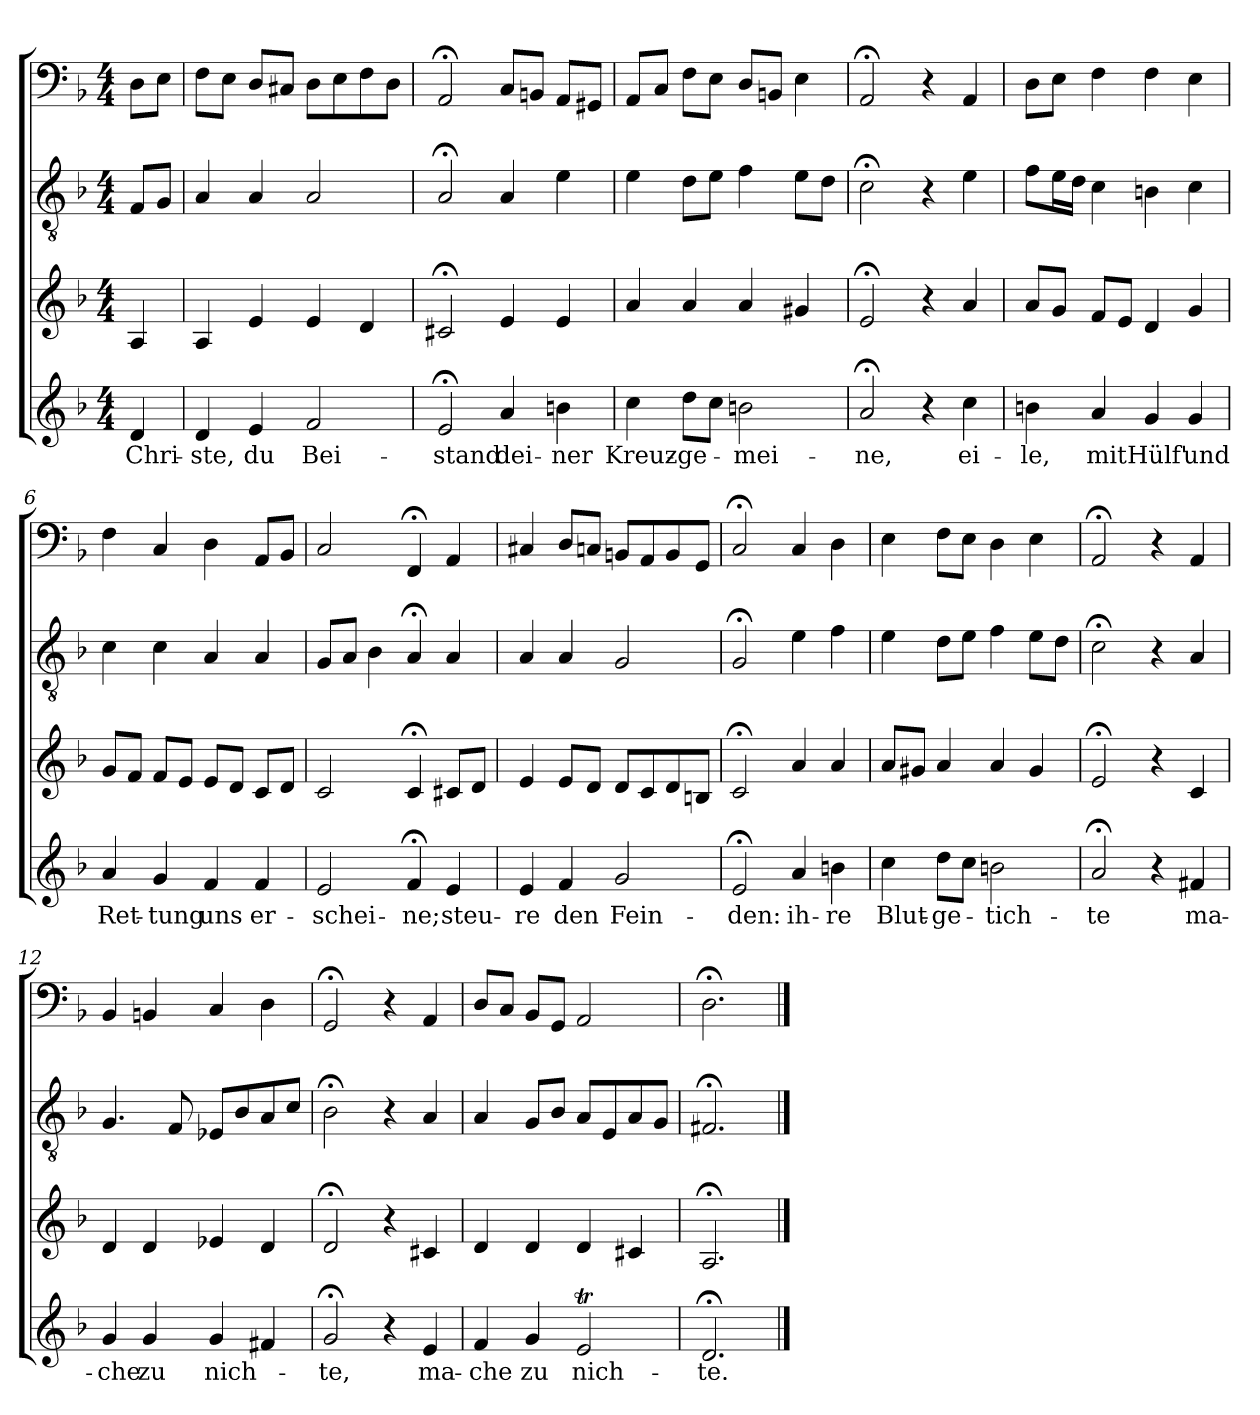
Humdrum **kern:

**kern	**text	**kern	**kern	**kern
*part4	*part4	*part3	*part2	*part1
*staff4	*staff4	*staff3	*staff2	*staff1
*clefG2	*	*clefG2	*clefGv2	*clefF4
*k[b-]	*	*k[b-]	*k[b-]	*k[b-]
*d:	*	*d:	*d:	*d:
*M4/4	*	*M4/4	*M4/4	*M4/4
=	=	=	=	=
4d/	Chri-	4A/	8F/L	8D\L
.	.	.	8G/J	8E\J
=1	=1	=1	=1	=1
4d/	-ste,	4A/	4A/	8F\L
.	.	.	.	8E\J
4e/	du	4e/	4A/	8D/L
.	.	.	.	8C#X/J
2f/	Bei-	4e/	2A/	8D\L
.	.	.	.	8E\
.	.	4d/	.	8F\
.	.	.	.	8D\J
=2	=2	=2	=2	=2
2e;</	-stand	2c#X;</	2A;</	2AA;</
4a/	dei-	4e/	4A/	8C/L
.	.	.	.	8BBn/J
4bn\	-ner	4e/	4e\	8AA/L
.	.	.	.	8GG#X/J
=3	=3	=3	=3	=3
4cc\	Kreuz-	4a/	4e\	8AA/L
.	.	.	.	8C/J
8dd\L	-ge-	4a/	8d\L	8F\L
8cc\J	.	.	8e\J	8E\J
2bn\	-mei-	4a/	4f\	8D/L
.	.	.	.	8BBn/J
.	.	4g#X/	8e\L	4E\
.	.	.	8d\J	.
=4	=4	=4	=4	=4
2a;</	-ne,	2e;</	2c;<\	2AA;</
4r	.	4r	4r	4r
4cc\	ei-	4a/	4e\	4AA/
=5	=5	=5	=5	=5
4bn\	-le,	8a/L	8f\L	8D\L
.	.	8g/J	16e\L	8E\J
.	.	.	16d\JJ	.
4a/	mit	8f/L	4c\	4F\
.	.	8e/J	.	.
4g/	Hülf'	4d/	4Bn\	4F\
4g/	und	4g/	4c\	4E\
=6	=6	=6	=6	=6
4a/	Ret-	8g/L	4c\	4F\
.	.	8f/J	.	.
4g/	-tung	8f/L	4c\	4C/
.	.	8e/J	.	.
4f/	uns	8e/L	4A/	4D\
.	.	8d/J	.	.
4f/	er-	8c/L	4A/	8AA/L
.	.	8d/J	.	8BB-/J
=7	=7	=7	=7	=7
2e/	-schei-	2c/	8G/L	2C/
.	.	.	8A/J	.
.	.	.	4B-\	.
4f;</	-ne;	4c;</	4A;</	4FF;</
4e/	steu-	8c#X/L	4A/	4AA/
.	.	8d/J	.	.
=8	=8	=8	=8	=8
4e/	-re	4e/	4A/	4C#X/
4f/	den	8e/L	4A/	8D/L
.	.	8d/J	.	8Cn/J
2g/	Fein-	8d/L	2G/	8BBn/L
.	.	8c/	.	8AA/
.	.	8d/	.	8BB/
.	.	8Bn/J	.	8GG/J
=9	=9	=9	=9	=9
2e;</	-den:	2c;</	2G;</	2C;</
4a/	ih-	4a/	4e\	4C/
4bn\	-re	4a/	4f\	4D\
=10	=10	=10	=10	=10
4cc\	Blut-	8a/L	4e\	4E\
.	.	8g#X/J	.	.
8dd\L	-ge-	4a/	8d\L	8F\L
8cc\J	.	.	8e\J	8E\J
2bn\	-tich-	4a/	4f\	4D\
.	.	4g#/	8e\L	4E\
.	.	.	8d\J	.
=11	=11	=11	=11	=11
2a;</	-te	2e;</	2c;<\	2AA;</
4r	.	4r	4r	4r
4f#X/	ma-	4c/	4A/	4AA/
=12	=12	=12	=12	=12
4g/	-che	4d/	4.G/	4BB-/
4g/	zu	4d/	.	4BBn/
.	.	.	8F/	.
4g/	nich-	4e-X/	8E-X/L	4C/
.	.	.	8B-/	.
4f#X/	.	4d/	8A/	4D\
.	.	.	8c/J	.
=13	=13	=13	=13	=13
2g;</	-te,	2d;</	2B-;<\	2GG;</
4r	.	4r	4r	4r
4e/	ma-	4c#X/	4A/	4AA/
=14	=14	=14	=14	=14
4f/	-che	4d/	4A/	8D/L
.	.	.	.	8C/J
4g/	zu	4d/	8G/L	8BB-/L
.	.	.	8B-/J	8GG/J
2et/	nich-	4d/	8A/L	2AA/
.	.	.	8E/	.
.	.	4c#X/	8A/	.
.	.	.	8G/J	.
=15	=15	=15	=15	=15
2.d;</	-te.	2.A;</	2.F#X;</	2.D;<\
==	==	==	==	==
*-	*-	*-	*-	*-
